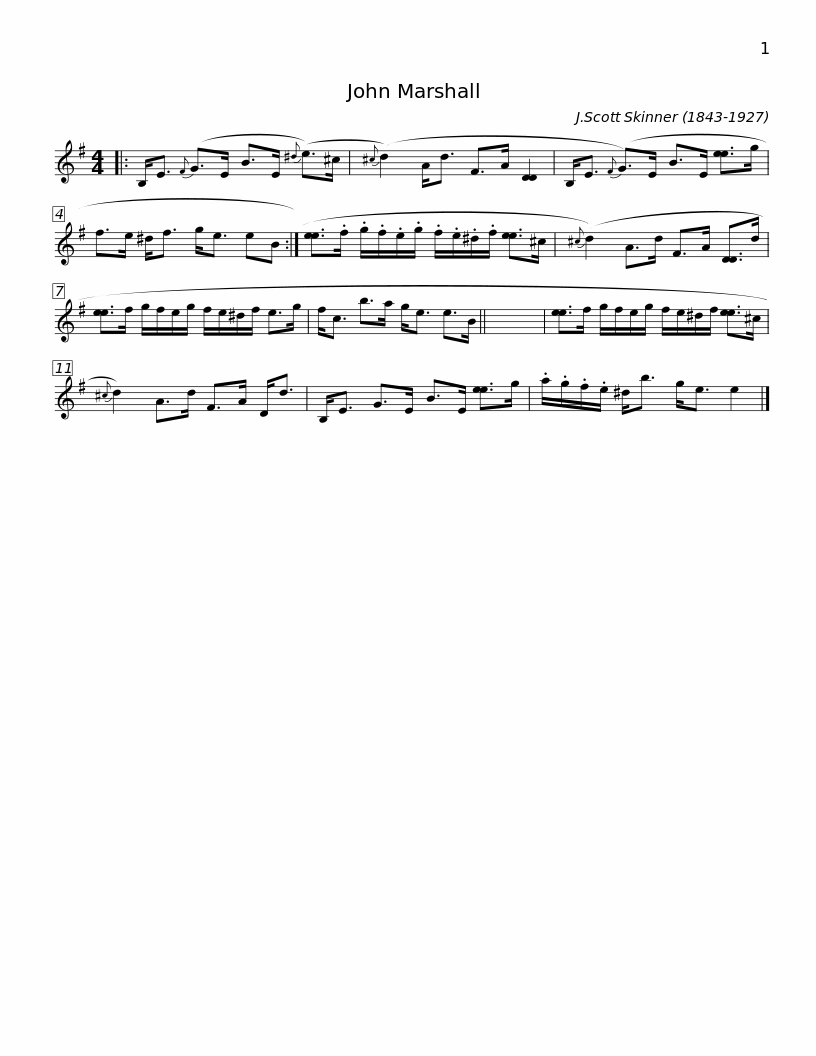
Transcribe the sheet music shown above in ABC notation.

X:1
L:1/8
M:4/4
I:linebreak $
K:Emin
V:1 treble
V:1
|: B,<E{F} (G>E B>E{^d} (e>)^c |{^c} (d2) A<d F>A [DD]2 | B,<E{F} (G>)E B>E [ee]>g |$ f>e ^d<f g<e eB :| [ee]>.f .g/.f/.e/.g/ .f/.e/.^d/.f/ [ee]>^c | %5
{^c} (d2) A>d F>A [DD]>d |$ [ee]>f g/f/e/g/ f/e/^d/f/ e>g | f<c b>a g<e e>B || x8 | [ee]>f g/f/e/g/ f/e/^d/f/ [ee]>^c |$ %10
{^c} d2) A>d F>A D<d | B,<E G>E B>E [ee]>g | .a/.g/.f/.e/ ^d<b g<e e2 |] %13
